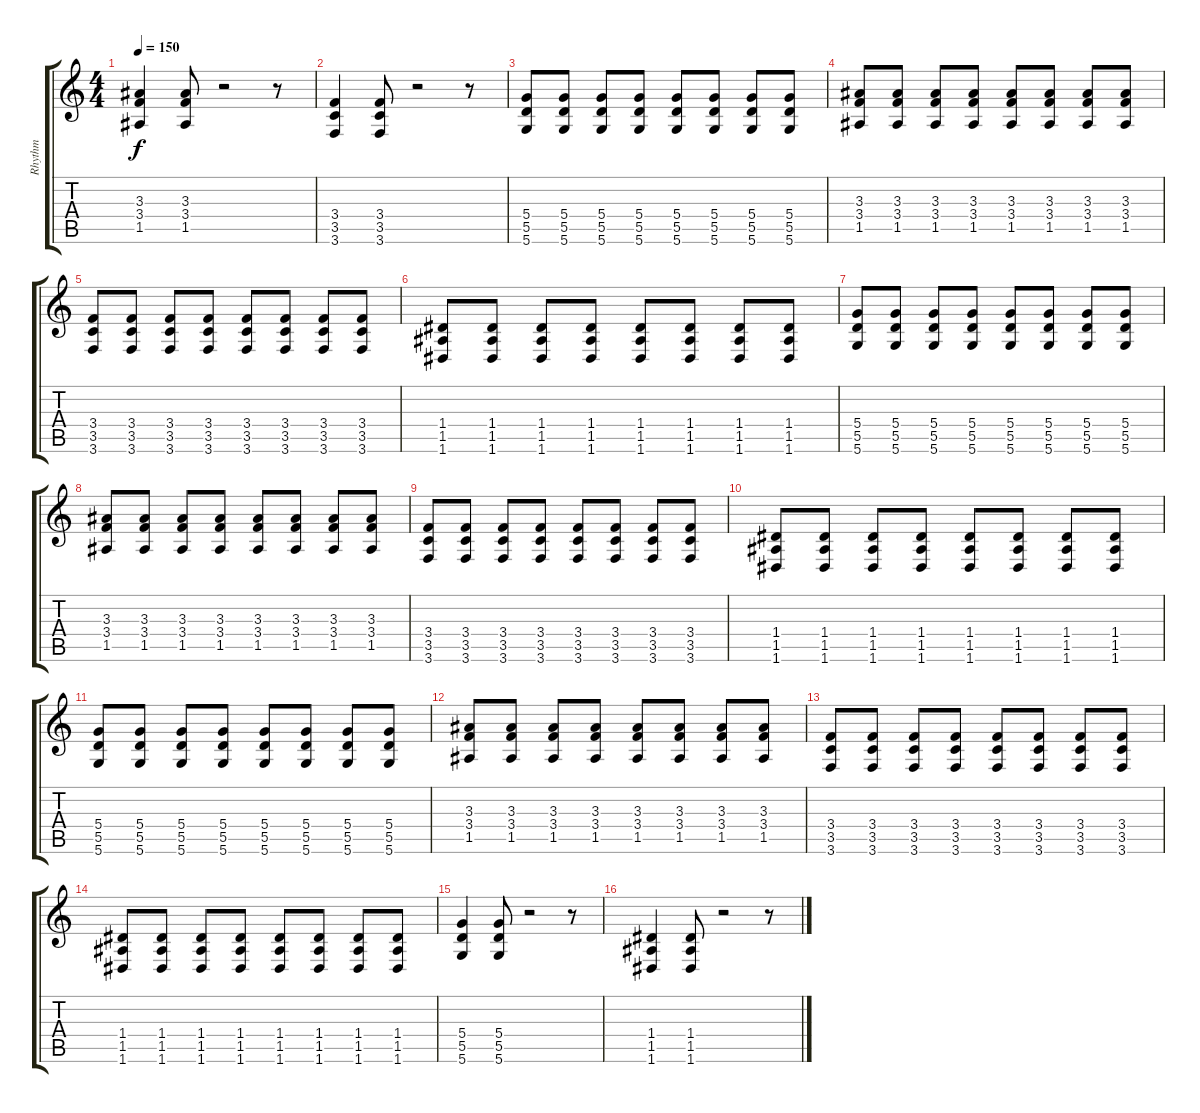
\track ("Rhythm" "Rhythm") {instrument distortionguitar}
\staff {score tabs}
\tuning (E4 B3 G3 D3 A2 D2) {hide}
\ts (4 4)
\tempo 150
\clef g2
\ks c
(3.3 3.4 1.5).4{dy f} (3.3 3.4 1.5).8 r.2 r.8 |
(3.4 3.5 3.6).4 (3.4 3.5 3.6).8 r.2 r.8 |
(5.4 5.5 5.6).8 (5.4 5.5 5.6).8 (5.4 5.5 5.6).8 (5.4 5.5 5.6).8 (5.4 5.5 5.6).8 (5.4 5.5 5.6).8 (5.4 5.5 5.6).8 (5.4 5.5 5.6).8 |
(3.3 3.4 1.5).8 (3.3 3.4 1.5).8 (3.3 3.4 1.5).8 (3.3 3.4 1.5).8 (3.3 3.4 1.5).8 (3.3 3.4 1.5).8 (3.3 3.4 1.5).8 (3.3 3.4 1.5).8 |
(3.4 3.5 3.6).8 (3.4 3.5 3.6).8 (3.4 3.5 3.6).8 (3.4 3.5 3.6).8 (3.4 3.5 3.6).8 (3.4 3.5 3.6).8 (3.4 3.5 3.6).8 (3.4 3.5 3.6).8 |
(1.4 1.5 1.6).8 (1.4 1.5 1.6).8 (1.4 1.5 1.6).8 (1.4 1.5 1.6).8 (1.4 1.5 1.6).8 (1.4 1.5 1.6).8 (1.4 1.5 1.6).8 (1.4 1.5 1.6).8 |
(5.4 5.5 5.6).8 (5.4 5.5 5.6).8 (5.4 5.5 5.6).8 (5.4 5.5 5.6).8 (5.4 5.5 5.6).8 (5.4 5.5 5.6).8 (5.4 5.5 5.6).8 (5.4 5.5 5.6).8 |
(3.3 3.4 1.5).8 (3.3 3.4 1.5).8 (3.3 3.4 1.5).8 (3.3 3.4 1.5).8 (3.3 3.4 1.5).8 (3.3 3.4 1.5).8 (3.3 3.4 1.5).8 (3.3 3.4 1.5).8 |
(3.4 3.5 3.6).8 (3.4 3.5 3.6).8 (3.4 3.5 3.6).8 (3.4 3.5 3.6).8 (3.4 3.5 3.6).8 (3.4 3.5 3.6).8 (3.4 3.5 3.6).8 (3.4 3.5 3.6).8 |
(1.4 1.5 1.6).8 (1.4 1.5 1.6).8 (1.4 1.5 1.6).8 (1.4 1.5 1.6).8 (1.4 1.5 1.6).8 (1.4 1.5 1.6).8 (1.4 1.5 1.6).8 (1.4 1.5 1.6).8 |
(5.4 5.5 5.6).8 (5.4 5.5 5.6).8 (5.4 5.5 5.6).8 (5.4 5.5 5.6).8 (5.4 5.5 5.6).8 (5.4 5.5 5.6).8 (5.4 5.5 5.6).8 (5.4 5.5 5.6).8 |
(3.3 3.4 1.5).8 (3.3 3.4 1.5).8 (3.3 3.4 1.5).8 (3.3 3.4 1.5).8 (3.3 3.4 1.5).8 (3.3 3.4 1.5).8 (3.3 3.4 1.5).8 (3.3 3.4 1.5).8 |
(3.4 3.5 3.6).8 (3.4 3.5 3.6).8 (3.4 3.5 3.6).8 (3.4 3.5 3.6).8 (3.4 3.5 3.6).8 (3.4 3.5 3.6).8 (3.4 3.5 3.6).8 (3.4 3.5 3.6).8 |
(1.4 1.5 1.6).8 (1.4 1.5 1.6).8 (1.4 1.5 1.6).8 (1.4 1.5 1.6).8 (1.4 1.5 1.6).8 (1.4 1.5 1.6).8 (1.4 1.5 1.6).8 (1.4 1.5 1.6).8 |
(5.4 5.5 5.6).4 (5.4 5.5 5.6).8 r.2 r.8 |
(1.4 1.5 1.6).4 (1.4 1.5 1.6).8 r.2 r.8
